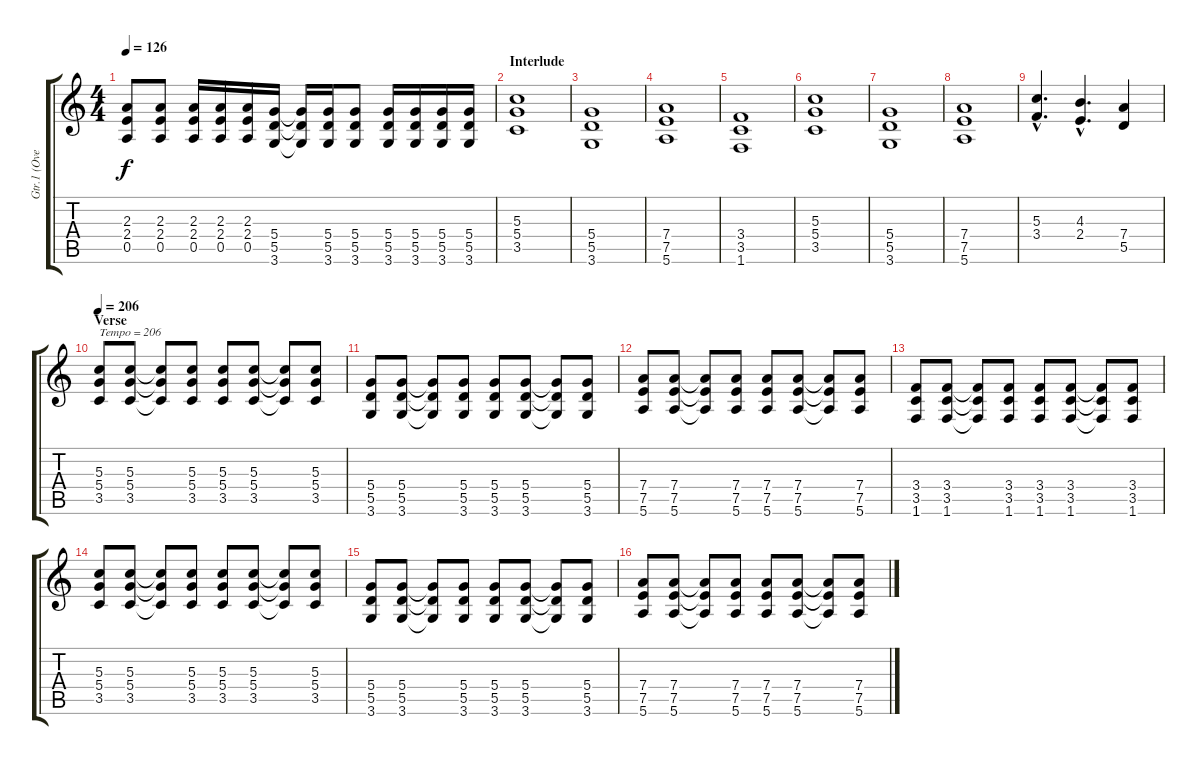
\track ("Gtr.1 (Overdriven)" "Gtr.1 (Ove") {instrument overdrivenguitar}
\staff {score tabs}
\tuning (E4 B3 G3 D3 A2 E2) {hide}
\ts (4 4)
\tempo 126
\clef g2
\ks c
(2.3 2.4 0.5).8{dy f} (2.3 2.4 0.5).8 (2.3 2.4 0.5).16 (2.3 2.4 0.5).16 (2.3 2.4 0.5).16 (5.4 5.5 3.6).16 (5.4{t} 5.5{t} 3.6{t}).16 (5.4 5.5 3.6).16 (5.4 5.5 3.6).8 (5.4 5.5 3.6).16 (5.4 5.5 3.6).16 (5.4 5.5 3.6).16 (5.4 5.5 3.6).16 |
\section ("" "Interlude")
(5.3 5.4 3.5).1 |
(5.4 5.5 3.6).1 |
(7.4 7.5 5.6).1 |
(3.4 3.5 1.6).1 |
(5.3 5.4 3.5).1 |
(5.4 5.5 3.6).1 |
(7.4 7.5 5.6).1 |
(5.3{hac} 3.4{hac}).4{d} (4.3{hac} 2.4{hac}).4{d} (7.4 5.5).4 |
\section ("" "Verse")
\tempo 206
(5.3 5.4 3.5).8{txt "Tempo = 206"} (5.3 5.4 3.5).8 (5.3{t} 5.4{t} 3.5{t}).8 (5.3 5.4 3.5).8 (5.3 5.4 3.5).8 (5.3 5.4 3.5).8 (5.3{t} 5.4{t} 3.5{t}).8 (5.3 5.4 3.5).8 |
(5.4 5.5 3.6).8 (5.4 5.5 3.6).8 (5.4{t} 5.5{t} 3.6{t}).8 (5.4 5.5 3.6).8 (5.4 5.5 3.6).8 (5.4 5.5 3.6).8 (5.4{t} 5.5{t} 3.6{t}).8 (5.4 5.5 3.6).8 |
(7.4 7.5 5.6).8 (7.4 7.5 5.6).8 (7.4{t} 7.5{t} 5.6{t}).8 (7.4 7.5 5.6).8 (7.4 7.5 5.6).8 (7.4 7.5 5.6).8 (7.4{t} 7.5{t} 5.6{t}).8 (7.4 7.5 5.6).8 |
(3.4 3.5 1.6).8 (3.4 3.5 1.6).8 (3.4{t} 3.5{t} 1.6{t}).8 (3.4 3.5 1.6).8 (3.4 3.5 1.6).8 (3.4 3.5 1.6).8 (3.4{t} 3.5{t} 1.6{t}).8 (3.4 3.5 1.6).8 |
(5.3 5.4 3.5).8 (5.3 5.4 3.5).8 (5.3{t} 5.4{t} 3.5{t}).8 (5.3 5.4 3.5).8 (5.3 5.4 3.5).8 (5.3 5.4 3.5).8 (5.3{t} 5.4{t} 3.5{t}).8 (5.3 5.4 3.5).8 |
(5.4 5.5 3.6).8 (5.4 5.5 3.6).8 (5.4{t} 5.5{t} 3.6{t}).8 (5.4 5.5 3.6).8 (5.4 5.5 3.6).8 (5.4 5.5 3.6).8 (5.4{t} 5.5{t} 3.6{t}).8 (5.4 5.5 3.6).8 |
(7.4 7.5 5.6).8 (7.4 7.5 5.6).8 (7.4{t} 7.5{t} 5.6{t}).8 (7.4 7.5 5.6).8 (7.4 7.5 5.6).8 (7.4 7.5 5.6).8 (7.4{t} 7.5{t} 5.6{t}).8 (7.4 7.5 5.6).8
